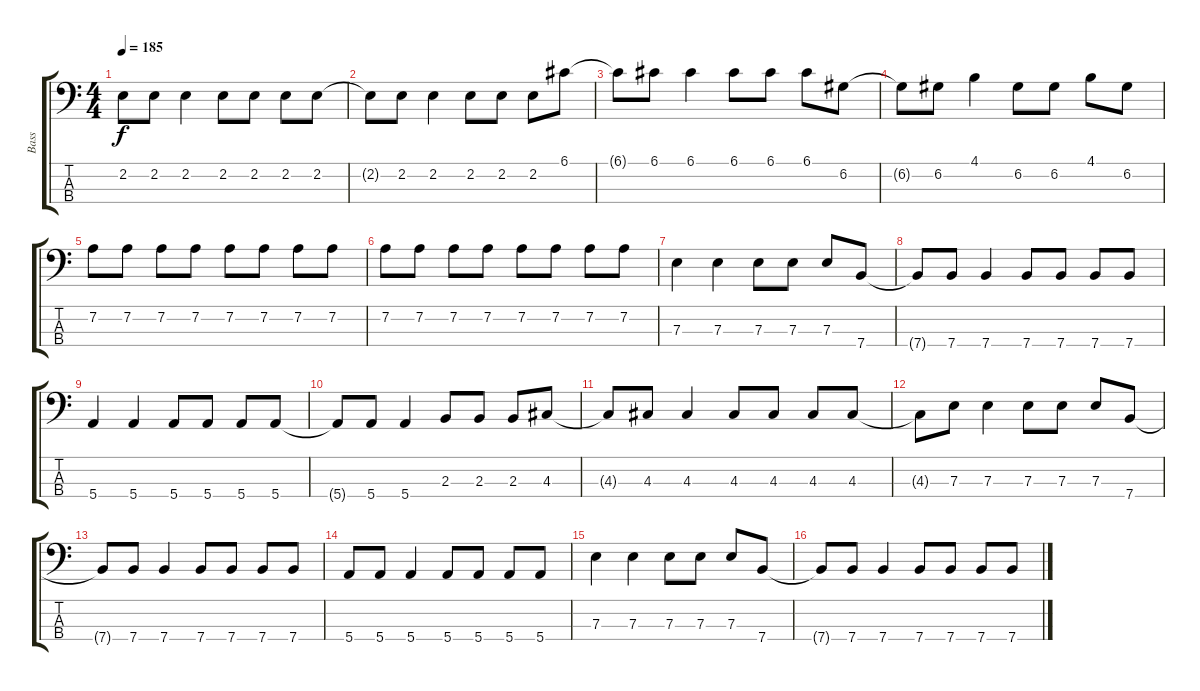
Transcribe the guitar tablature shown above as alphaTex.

\track ("Bass" "Bass") {instrument electricbasspick}
\staff {score tabs}
\tuning (G2 D2 A1 E1) {hide}
\ts (4 4)
\tempo 185
\clef f4
\ks c
2.2{t}.8{dy f} 2.2.8 2.2.4 2.2.8 2.2.8 2.2.8 2.2.8 |
2.2{t}.8 2.2.8 2.2.4 2.2.8 2.2.8 2.2.8 6.1.8 |
6.1{t}.8 6.1.8 6.1.4 6.1.8 6.1.8 6.1.8 6.2.8 |
6.2{t}.8 6.2.8 4.1.4 6.2.8 6.2.8 4.1.8 6.2.8 |
7.2.8 7.2.8 7.2.8 7.2.8 7.2.8 7.2.8 7.2.8 7.2.8 |
7.2.8 7.2.8 7.2.8 7.2.8 7.2.8 7.2.8 7.2.8 7.2.8 |
7.3.4 7.3.4 7.3.8 7.3.8 7.3.8 7.4.8 |
7.4{t}.8 7.4.8 7.4.4 7.4.8 7.4.8 7.4.8 7.4.8 |
5.4.4 5.4.4 5.4.8 5.4.8 5.4.8 5.4.8 |
5.4{t}.8 5.4.8 5.4.4 2.3.8 2.3.8 2.3.8 4.3.8 |
4.3{t}.8 4.3.8 4.3.4 4.3.8 4.3.8 4.3.8 4.3.8 |
4.3{t}.8 7.3.8 7.3.4 7.3.8 7.3.8 7.3.8 7.4.8 |
7.4{t}.8 7.4.8 7.4.4 7.4.8 7.4.8 7.4.8 7.4.8 |
5.4.8 5.4.8 5.4.4 5.4.8 5.4.8 5.4.8 5.4.8 |
7.3.4 7.3.4 7.3.8 7.3.8 7.3.8 7.4.8 |
7.4{t}.8 7.4.8 7.4.4 7.4.8 7.4.8 7.4.8 7.4.8
